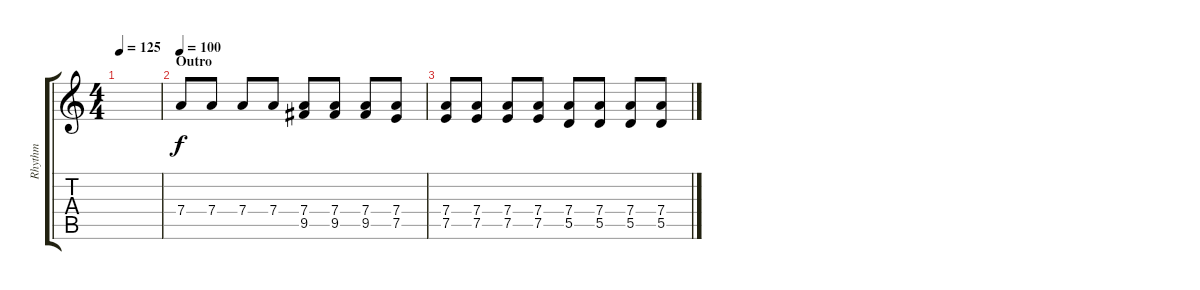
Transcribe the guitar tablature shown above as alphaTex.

\track ("Rhythm" "Rhythm") {instrument electricguitarmuted}
\staff {score tabs}
\tuning (E4 B3 G3 D3 A2 E2) {hide}
\ts (4 4)
\tempo 125
\clef g2
\ks c
|
\section ("" "Outro")
\tempo 100
7.4.8 7.4.8 7.4.8 7.4.8 (7.4 9.5).8 (7.4 9.5).8 (7.4 9.5).8 (7.4 7.5).8 |
(7.4 7.5).8 (7.4 7.5).8 (7.4 7.5).8 (7.4 7.5).8 (7.4 5.5).8 (7.4 5.5).8 (7.4 5.5).8 (7.4 5.5).8
